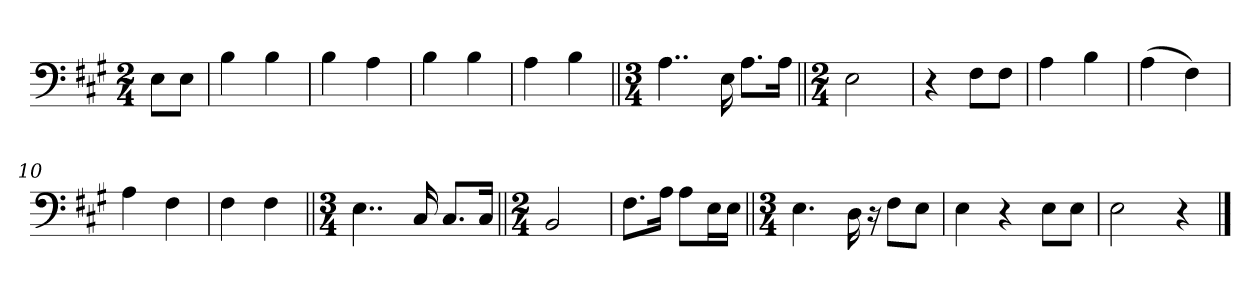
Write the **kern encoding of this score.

**kern
*part1
*staff1
*clefF4
*k[f#c#g#]
*M2/4
=
8E\L
8E\J
=1
4B\
4B\
=2
4B\
4A\
=3
4B\
4B\
=4
4A\
4B\
=5||
*M3/4
4..A\
16E\
8.A\L
16A\Jk
=6||
*M2/4
2E\
=7
4r
8F#\L
8F#\J
=8
4A\
4B\
=9
(4A\
4F#\)
=10
4A\
4F#\
=11
4F#\
4F#\
=12||
*M3/4
4..E\
16C#/
8.C#/L
16C#/Jk
=13||
*M2/4
2BB/
=14
8.F#\L
16A\Jk
8A\L
16E\L
16E\JJ
=15||
*M3/4
4.E\
16D\
16r
8F#\L
8E\J
=16
4E\
4r
8E\L
8E\J
=17
2E\
4r
==
*-
